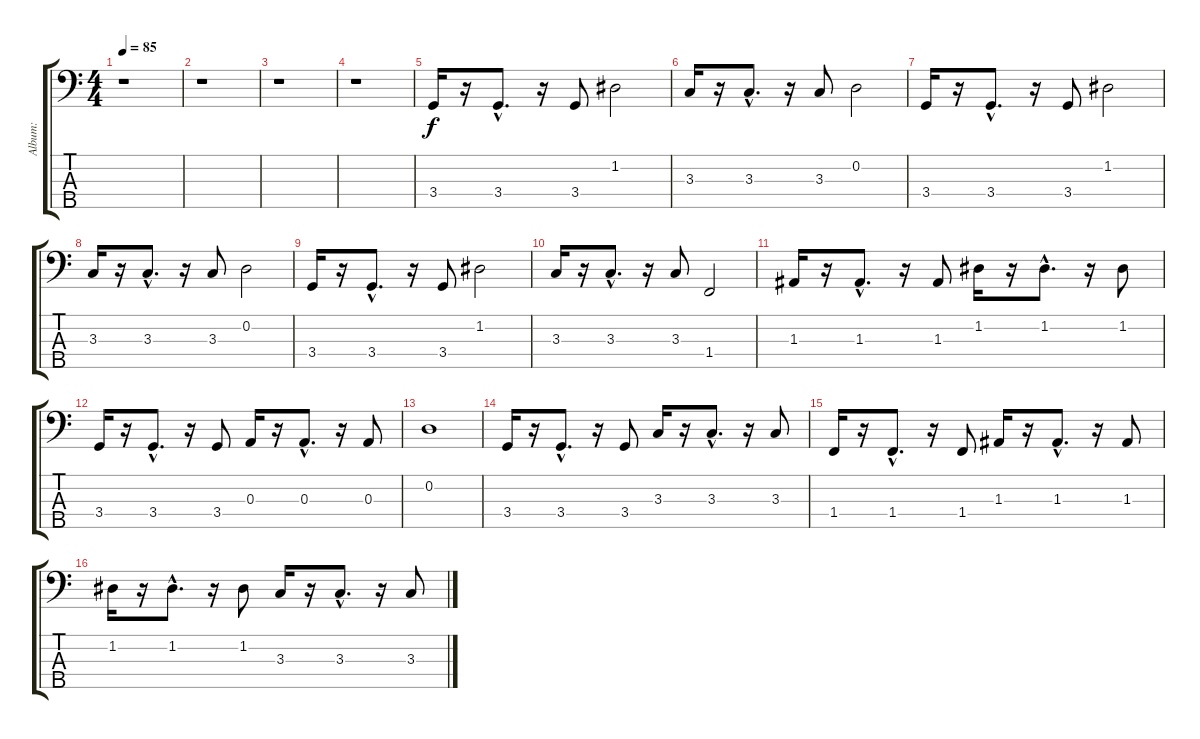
\track ("Album:" "Album:") {instrument synthbass1}
\staff {score tabs}
\tuning (G2 D2 A1 E1 B0) {hide}
\ts (4 4)
\tempo 85
\clef f4
\ks c
r.1{dy f instrument synthbass1} |
r.1 |
r.1 |
r.1 |
3.4.16 r.16 3.4{hac}.8{d} r.16 3.4.8 1.2.2 |
3.3.16 r.16 3.3{hac}.8{d} r.16 3.3.8 0.2.2 |
3.4.16 r.16 3.4{hac}.8{d} r.16 3.4.8 1.2.2 |
3.3.16 r.16 3.3{hac}.8{d} r.16 3.3.8 0.2.2 |
3.4.16 r.16 3.4{hac}.8{d} r.16 3.4.8 1.2.2 |
3.3.16 r.16 3.3{hac}.8{d} r.16 3.3.8 1.4.2 |
1.3.16 r.16 1.3{hac}.8{d} r.16 1.3.8 1.2.16 r.16 1.2{hac}.8{d} r.16 1.2.8 |
3.4.16 r.16 3.4{hac}.8{d} r.16 3.4.8 0.3.16 r.16 0.3{hac}.8{d} r.16 0.3.8 |
0.2.1 |
3.4.16 r.16 3.4{hac}.8{d} r.16 3.4.8 3.3.16 r.16 3.3{hac}.8{d} r.16 3.3.8 |
1.4.16 r.16 1.4{hac}.8{d} r.16 1.4.8 1.3.16 r.16 1.3{hac}.8{d} r.16 1.3.8 |
1.2.16 r.16 1.2{hac}.8{d} r.16 1.2.8 3.3.16 r.16 3.3{hac}.8{d} r.16 3.3.8
